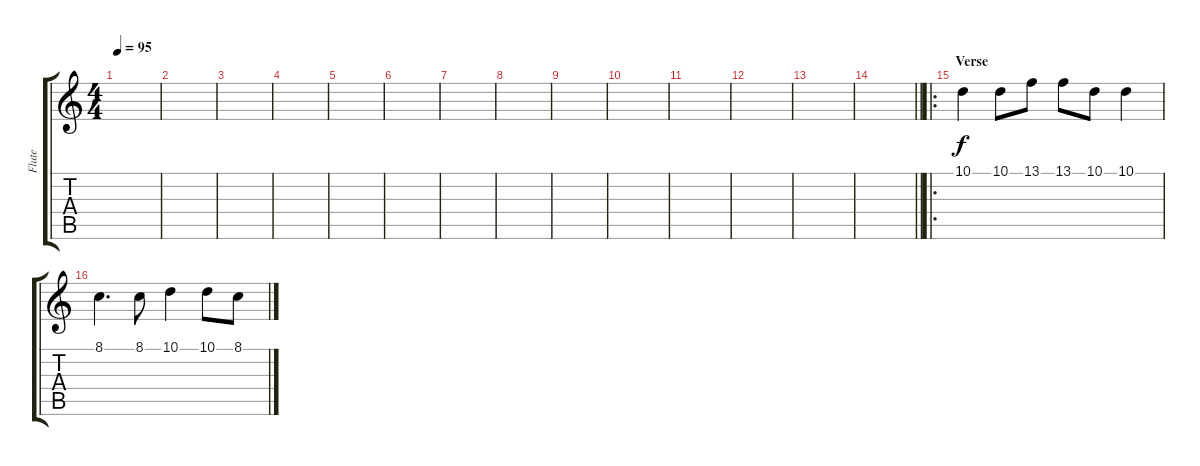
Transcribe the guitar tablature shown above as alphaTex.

\track ("Flute" "Flute") {instrument panflute}
\staff {score tabs}
\tuning (E4 B3 G3 D3 A2 E2) {hide}
\ts (4 4)
\tempo 95
\clef g2
\ks c
|
|
|
|
|
|
|
|
|
|
|
|
|
\barLineRight lightlight
|
\ro
\section ("" "Verse")
10.1.4 10.1.8 13.1.8 13.1.8 10.1.8 10.1.4 |
8.1.4{d} 8.1.8 10.1.4 10.1.8 8.1.8
